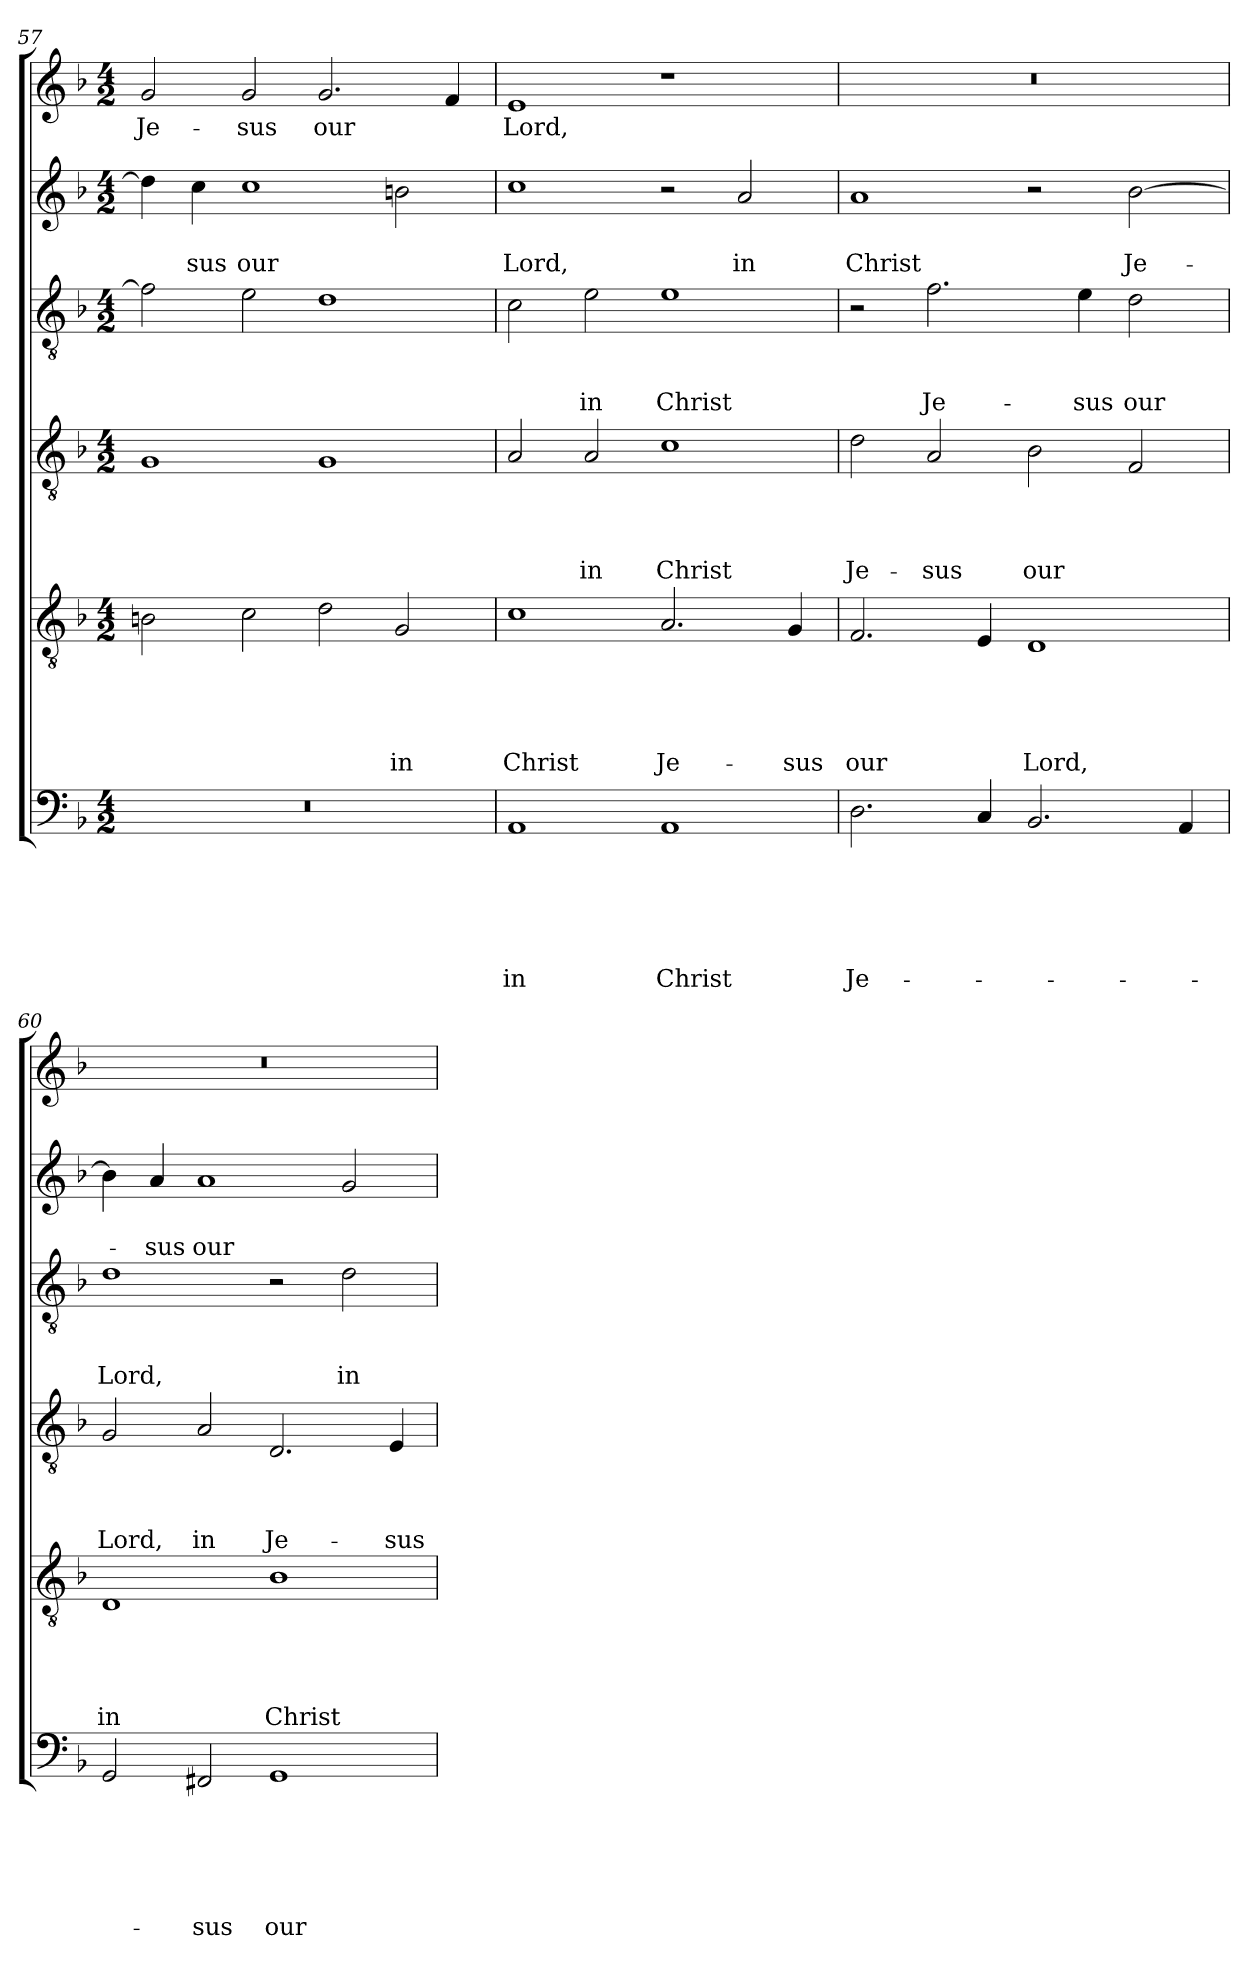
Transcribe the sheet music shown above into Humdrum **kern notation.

**kern	**text	**text	**text	**text	**text	**text	**kern	**text	**text	**text	**text	**text	**kern	**text	**text	**text	**text	**kern	**text	**text	**text	**kern	**text	**text	**kern	**text
*part6	*part6	*part6	*part6	*part6	*part6	*part6	*part5	*part5	*part5	*part5	*part5	*part5	*part4	*part4	*part4	*part4	*part4	*part3	*part3	*part3	*part3	*part2	*part2	*part2	*part1	*part1
*staff6	*staff6	*staff6	*staff6	*staff6	*staff6	*staff6	*staff5	*staff5	*staff5	*staff5	*staff5	*staff5	*staff4	*staff4	*staff4	*staff4	*staff4	*staff3	*staff3	*staff3	*staff3	*staff2	*staff2	*staff2	*staff1	*staff1
*clefF4	*	*	*	*	*	*	*clefGv2	*	*	*	*	*	*clefGv2	*	*	*	*	*clefGv2	*	*	*	*clefG2	*	*	*clefG2	*
*k[b-]	*	*	*	*	*	*	*k[b-]	*	*	*	*	*	*k[b-]	*	*	*	*	*k[b-]	*	*	*	*k[b-]	*	*	*k[b-]	*
*F:	*	*	*	*	*	*	*F:	*	*	*	*	*	*F:	*	*	*	*	*F:	*	*	*	*F:	*	*	*F:	*
*M4/2	*	*	*	*	*	*	*M4/2	*	*	*	*	*	*M4/2	*	*	*	*	*M4/2	*	*	*	*M4/2	*	*	*M4/2	*
=57	=57	=57	=57	=57	=57	=57	=57	=57	=57	=57	=57	=57	=57	=57	=57	=57	=57	=57	=57	=57	=57	=57	=57	=57	=57	=57
0r	.	.	.	.	.	.	2Bn\	.	.	.	.	.	1G	.	.	.	.	2f\]	.	.	.	4dd\]	.	.	2g/	Je-
.	.	.	.	.	.	.	.	.	.	.	.	.	.	.	.	.	.	.	.	.	.	4cc\	.	-sus	.	.
.	.	.	.	.	.	.	2c\	.	.	.	.	.	.	.	.	.	.	2e\	.	.	.	1cc	.	our	2g/	-sus
.	.	.	.	.	.	.	2d\	.	.	.	.	.	1G	.	.	.	.	1d	.	.	.	.	.	.	2.g/	our
.	.	.	.	.	.	.	2G/	.	.	.	.	in	.	.	.	.	.	.	.	.	.	2bn\	.	.	.	.
.	.	.	.	.	.	.	.	.	.	.	.	.	.	.	.	.	.	.	.	.	.	.	.	.	4f/	.
=58	=58	=58	=58	=58	=58	=58	=58	=58	=58	=58	=58	=58	=58	=58	=58	=58	=58	=58	=58	=58	=58	=58	=58	=58	=58	=58
1AA	.	.	.	.	.	in	1c	.	.	.	.	Christ	2A/	.	.	.	.	2c\	.	.	.	1cc	.	Lord,	1e	Lord,
.	.	.	.	.	.	.	.	.	.	.	.	.	2A/	.	.	.	in	2e\	.	.	in	.	.	.	.	.
1AA	.	.	.	.	.	Christ	2.A/	.	.	.	.	Je-	1c	.	.	.	Christ	1e	.	.	Christ	2r	.	.	1r	.
.	.	.	.	.	.	.	.	.	.	.	.	.	.	.	.	.	.	.	.	.	.	2a/	.	in	.	.
.	.	.	.	.	.	.	4G/	.	.	.	.	-sus	.	.	.	.	.	.	.	.	.	.	.	.	.	.
!!LO:PB:g=z
=59	=59	=59	=59	=59	=59	=59	=59	=59	=59	=59	=59	=59	=59	=59	=59	=59	=59	=59	=59	=59	=59	=59	=59	=59	=59	=59
2.D\	.	.	.	.	.	Je-	2.F/	.	.	.	.	our	2d\	.	.	.	Je-	2r	.	.	.	1a	.	Christ	0r	.
.	.	.	.	.	.	.	.	.	.	.	.	.	2A/	.	.	.	-sus	2.f\	.	.	Je-	.	.	.	.	.
4C/	.	.	.	.	.	.	4E/	.	.	.	.	.	.	.	.	.	.	.	.	.	.	.	.	.	.	.
2.BB-/	.	.	.	.	.	.	1D	.	.	.	.	Lord,	2B-\	.	.	.	our	.	.	.	.	2r	.	.	.	.
.	.	.	.	.	.	.	.	.	.	.	.	.	.	.	.	.	.	4e\	.	.	-sus	.	.	.	.	.
.	.	.	.	.	.	.	.	.	.	.	.	.	2F/	.	.	.	.	2d\	.	.	our	[2b-\	.	Je-	.	.
4AA/	.	.	.	.	.	.	.	.	.	.	.	.	.	.	.	.	.	.	.	.	.	.	.	.	.	.
=60	=60	=60	=60	=60	=60	=60	=60	=60	=60	=60	=60	=60	=60	=60	=60	=60	=60	=60	=60	=60	=60	=60	=60	=60	=60	=60
2GG/	.	.	.	.	.	.	1D	.	.	.	.	in	2G/	.	.	.	Lord,	1d	.	.	Lord,	4b-\]	.	.	0r	.
.	.	.	.	.	.	.	.	.	.	.	.	.	.	.	.	.	.	.	.	.	.	4a/	.	-sus	.	.
2FF#X/	.	.	.	.	.	-sus	.	.	.	.	.	.	2A/	.	.	.	in	.	.	.	.	1a	.	our	.	.
1GG	.	.	.	.	.	our	1B-	.	.	.	.	Christ	2.D/	.	.	.	Je-	2r	.	.	.	.	.	.	.	.
.	.	.	.	.	.	.	.	.	.	.	.	.	.	.	.	.	.	2d\	.	.	in	2g/	.	.	.	.
.	.	.	.	.	.	.	.	.	.	.	.	.	4E/	.	.	.	-sus	.	.	.	.	.	.	.	.	.
=	=	=	=	=	=	=	=	=	=	=	=	=	=	=	=	=	=	=	=	=	=	=	=	=	=	=
*-	*-	*-	*-	*-	*-	*-	*-	*-	*-	*-	*-	*-	*-	*-	*-	*-	*-	*-	*-	*-	*-	*-	*-	*-	*-	*-
